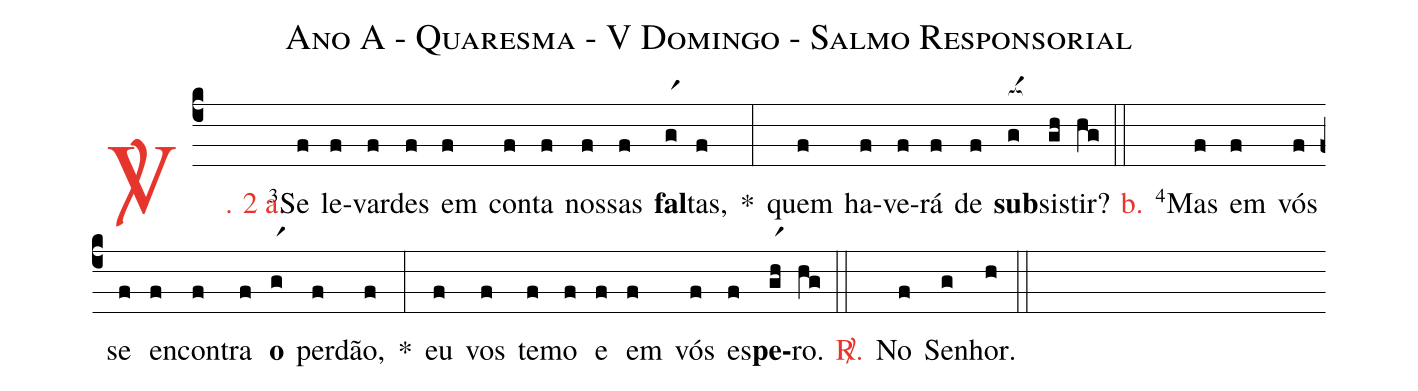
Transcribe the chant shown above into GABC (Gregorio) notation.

name: Ano A - Quaresma - V Domingo - Salmo Responsorial;
%%
(c4)

<c><sp>V/</sp>. 2 a.</c>() <v>\VSup{3}</v>Se(f) le(f)var(f)des(f) em(f) con(f)ta(f) nos(f)sas(f) <b>fal</b>(gr1)tas,(f) *(:)
quem(f) ha(f)ve(f)rá(f) de(f) <b>sub</b>(g[ocba:1{])sis(gh[ocba:0}])tir?(hg)

(::)

<nlba><c>b.</c>() <v>\VSup{4}</v>Mas</nlba>(f) em(f) vós(f) se(f) en(f)con(f)tra(f) <b>o</b>(gr1) per(f)dão,(f) *(:)
eu(f) vos(f) te(f)mo(f) e(f) em(f) vós(f) es(f)<b>pe</b>(gr1h)ro.(hg)

(::)

<nlba><c><sp>R/</sp>.</c>() No</nlba>(f) Se(g)nhor.(h)

(::)
